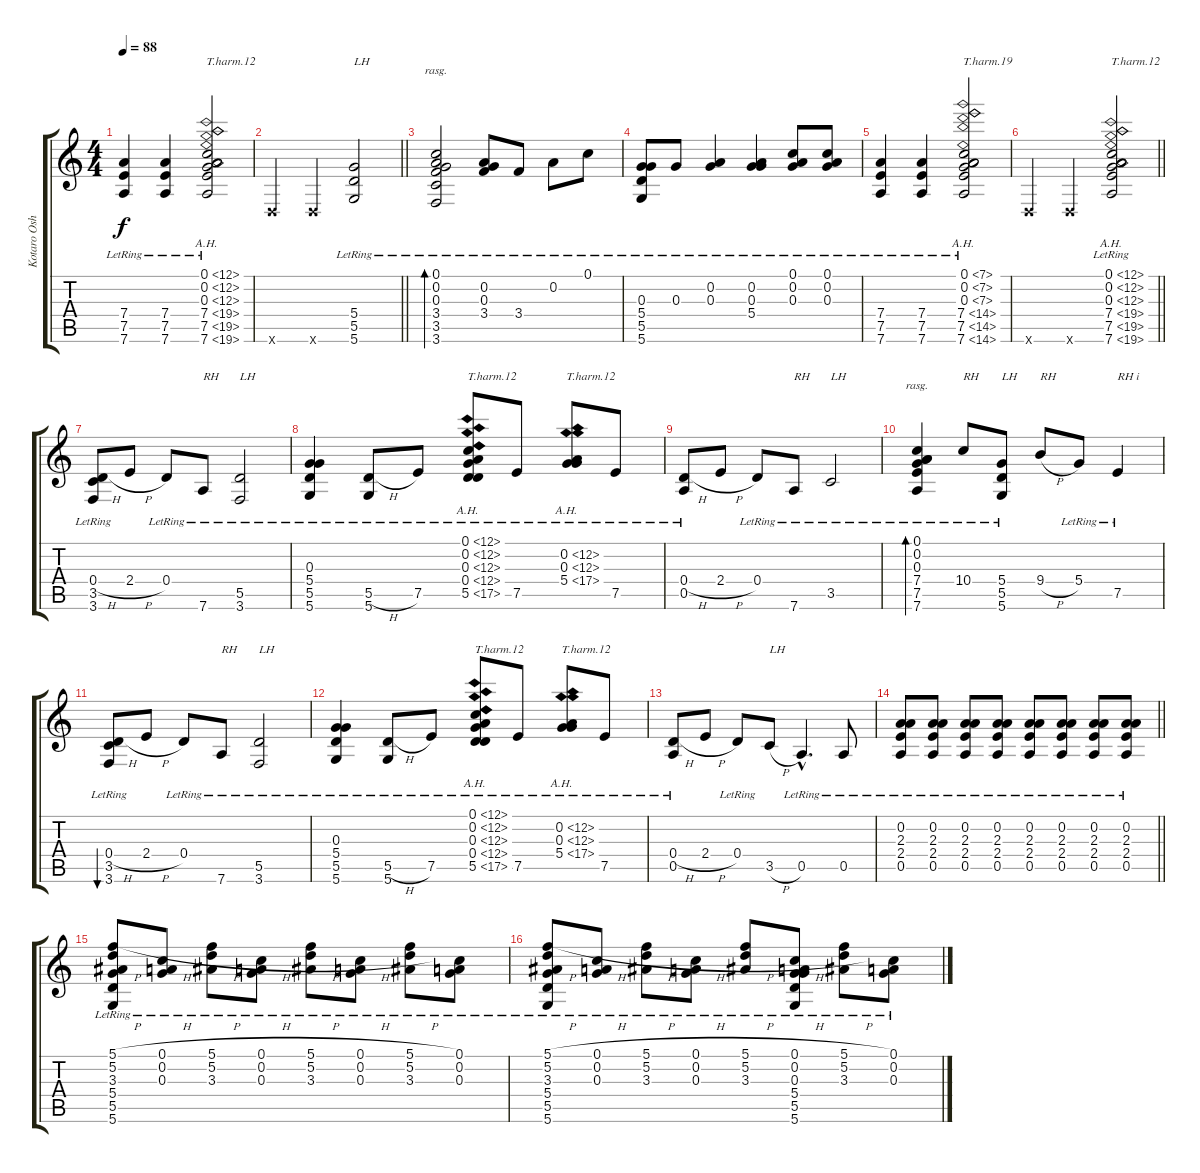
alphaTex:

\track ("Kotaro Oshio" "Kotaro Osh") {instrument acousticguitarsteel}
\staff {score tabs}
\tuning (C4 A3 G3 D3 A2 D2) {hide}
\ts (4 4)
\tempo 88
\clef g2
\ks c
(7.4{lr} 7.5{lr} 7.6{lr}).4{dy f} (7.4{lr} 7.5{lr} 7.6{lr}).4 (0.1{ah 12 lr} 0.2{ah 12 lr} 0.3{ah 12 lr} 7.4{ah 12 lr} 7.5{ah 12 lr} 7.6{ah 12 lr}).2{txt "T.harm.12"} |
\barLineRight lightlight
0.6{x}.4 0.6{x}.4 (5.4{lr} 5.5{lr} 5.6{lr}).2{txt "LH"} |
(0.1{lr} 0.2{lr} 0.3{lr} 3.4{lr} 3.5{lr} 3.6{lr}).2{bd 240 rasg ii} (0.2{lr} 0.3{lr} 3.4{lr}).8 3.4{lr}.8 0.2{lr}.8 0.1{lr}.8 |
(0.3{lr} 5.4{lr} 5.5{lr} 5.6{lr}).8 0.3{lr}.8 (0.2{lr} 0.3{lr}).4 (0.2{lr} 0.3{lr} 5.4{lr}).4 (0.1{lr} 0.2{lr} 0.3{lr}).8 (0.1{lr} 0.2{lr} 0.3{lr}).8 |
(7.4{lr} 7.5{lr} 7.6{lr}).4 (7.4{lr} 7.5{lr} 7.6{lr}).4 (0.1{ah 7 lr} 0.2{ah 7 lr} 0.3{ah 7 lr} 7.4{ah 7 lr} 7.5{ah 7 lr} 7.6{ah 7 lr}).2{txt "T.harm.19"} |
\barLineRight lightlight
0.6{x}.4 0.6{x}.4 (0.1{ah 12 lr} 0.2{ah 12 lr} 0.3{ah 12 lr} 7.4{ah 12 lr} 7.5{ah 12 lr} 7.6{ah 12 lr}).2{txt "T.harm.12"} |
(0.4{h} 3.5{lr} 3.6{lr}).8 2.4{h}.8 0.4{lr}.8 7.6{lr}.8{txt "RH"} (5.5{lr} 3.6{lr}).2{txt "LH"} |
(0.3{lr} 5.4{lr} 5.5{lr} 5.6{lr}).4 (5.5{h} 5.6{lr}).8 7.5{lr}.8 (0.1{ah 12 lr} 0.2{ah 12 lr} 0.3{ah 12 lr} 0.4{ah 12 lr} 5.5{ah 12 lr}).8{txt "T.harm.12"} 7.5{lr}.8 (0.2{ah 12 lr} 0.3{ah 12 lr} 5.4{ah 12 lr}).8{txt "T.harm.12"} 7.5{lr}.8 |
(0.4{h} 0.5{lr}).8 2.4{h}.8 0.4{lr}.8 7.6{lr}.8{txt "RH"} 3.5{lr}.2{txt "LH"} |
(0.1{lr} 0.2{lr} 0.3{lr} 7.4{lr} 7.5{lr} 7.6{lr}).4{bd 120 rasg ii} 10.4{lr}.8{txt "RH"} (5.4{lr} 5.5{lr} 5.6{lr}).8{txt "LH"} 9.4{h}.8{txt "RH"} 5.4{lr}.8 7.5{lr}.4{txt "RH i"} |
(0.4{h} 3.5{lr} 3.6{lr}).8{bu 120} 2.4{h}.8 0.4{lr}.8 7.6{lr}.8{txt "RH"} (5.5{lr} 3.6{lr}).2{txt "LH"} |
(0.3{lr} 5.4{lr} 5.5{lr} 5.6{lr}).4 (5.5{h} 5.6{lr}).8 7.5{lr}.8 (0.1{ah 12 lr} 0.2{ah 12 lr} 0.3{ah 12 lr} 0.4{ah 12 lr} 5.5{ah 12 lr}).8{txt "T.harm.12"} 7.5{lr}.8 (0.2{ah 12 lr} 0.3{ah 12 lr} 5.4{ah 12 lr}).8{txt "T.harm.12"} 7.5{lr}.8 |
(0.4{h} 0.5{lr}).8 2.4{h}.8 0.4{lr}.8 3.5{h}.8{txt "LH"} 0.5{hac lr}.4{d} 0.5{lr}.8{volume 8} |
\barLineRight lightlight
(0.2{lr} 2.3{lr} 2.4{lr} 0.5{lr}).8{volume 16} (0.2{lr} 2.3{lr} 2.4{lr} 0.5{lr}).8 (0.2{lr} 2.3{lr} 2.4{lr} 0.5{lr}).8 (0.2{lr} 2.3{lr} 2.4{lr} 0.5{lr}).8 (0.2{lr} 2.3{lr} 2.4{lr} 0.5{lr}).8 (0.2{lr} 2.3{lr} 2.4{lr} 0.5{lr}).8 (0.2{lr} 2.3{lr} 2.4{lr} 0.5{lr}).8 (0.2{lr} 2.3{lr} 2.4{lr} 0.5{lr}).8 |
(5.1{h} 5.2{lr} 3.3{lr} 5.4{lr} 5.5{lr} 5.6{lr}).8{volume 13} (0.1{h} 0.2{lr} 0.3{lr}).8 (5.1{h} 5.2{lr} 3.3{lr}).8 (0.1{h} 0.2{lr} 0.3{lr}).8 (5.1{h} 5.2{lr} 3.3{lr}).8 (0.1{h} 0.2{lr} 0.3{lr}).8 (5.1{h} 5.2{lr} 3.3{lr}).8 (0.1{lr} 0.2{lr} 0.3{lr}).8 |
(5.1{h} 5.2{lr} 3.3{lr} 5.4{lr} 5.5{lr} 5.6{lr}).8 (0.1{h} 0.2{lr} 0.3{lr}).8 (5.1{h} 5.2{lr} 3.3{lr}).8 (0.1{h} 0.2{lr} 0.3{lr}).8 (5.1{h} 5.2{lr} 3.3{lr}).8 (0.1{h} 0.2{lr} 0.3{lr} 5.4{lr} 5.5{lr} 5.6{lr}).8 (5.1{h} 5.2{lr} 3.3{lr}).8 (0.1{lr} 0.2{lr} 0.3{lr}).8
